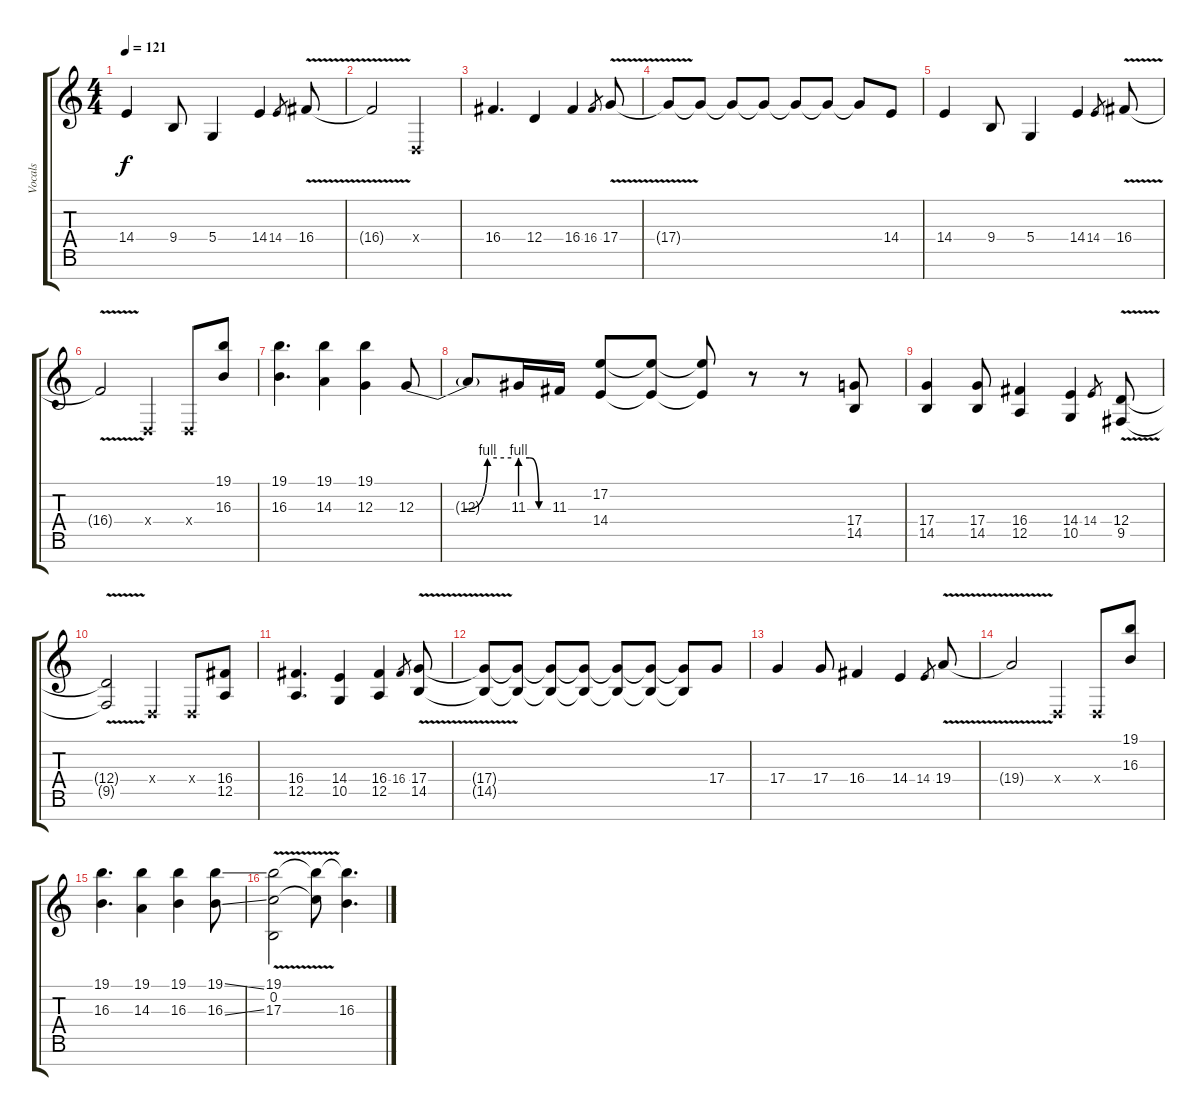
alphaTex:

\track ("Vocals" "Vocals") {instrument lead2sawtooth}
\staff {score tabs}
\tuning (E4 B3 G3 D3 A2 E2 B1) {hide}
\ts (4 4)
\tempo 121
\clef g2
\ks c
14.4.4{dy f} 9.4.8 5.4.4 14.4.4 14.4.8{gr} 16.4{v}.8 |
16.4{t}.2 0.4{x}.2 |
16.4.4{d} 12.4.4 16.4.4 16.4.8{gr} 17.4{v}.8 |
17.4{t}.8 17.4{t}.8 17.4{t}.8 17.4{t}.8 17.4{t}.8 17.4{t}.8 17.4{t}.8 14.4.8 |
14.4.4 9.4.8 5.4.4 14.4.4 14.4.8{gr} 16.4{v}.8 |
16.4{t}.2 0.4{x}.4 0.4{x}.8 (19.1 16.3).8 |
(19.1 16.3).4{d} (19.1 14.3).4 (19.1 12.3).4 12.3{be (custom 0 0 30 0 45 4 60 4)}.8 |
12.3{t}.8 11.3{be (custom 0 4 20 4 40 0 60 0)}.16 11.3.16 (17.2 14.4).8 (17.2{t} 14.4{t}).8 (17.2{t} 14.4{t}).8 r.8 r.8 (17.4 14.5).8 |
(17.4 14.5).4 (17.4 14.5).8 (16.4 12.5).4 (14.4 10.5).4 14.4.8{gr} (12.4{v} 9.5{v}).8 |
(12.4{t} 9.5{t}).2 0.4{x}.4 0.4{x}.8 (16.4 12.5).8 |
(16.4 12.5).4{d} (14.4 10.5).4 (16.4 12.5).4 16.4.8{gr} (17.4{v} 14.5{v}).8 |
(17.4{t} 14.5{t}).8 (17.4{t} 14.5{t}).8 (17.4{t} 14.5{t}).8 (17.4{t} 14.5{t}).8 (17.4{t} 14.5{t}).8 (17.4{t} 14.5{t}).8 (17.4{t} 14.5{t}).8 17.4.8 |
17.4.4 17.4.8 16.4.4 14.4.4 14.4.8{gr} 19.4{v}.8 |
19.4{t}.2 0.4{x}.4 0.4{x}.8 (19.1 16.3).8 |
(19.1 16.3).4{d} (19.1 14.3).4 (19.1 16.3).4 (19.1{ss} 16.3{ss}).8 |
(19.1{v} 0.2{v} 17.3{v}).2 (19.1{t} 17.3{t}).8 (19.1{t} 16.3).4{d}
